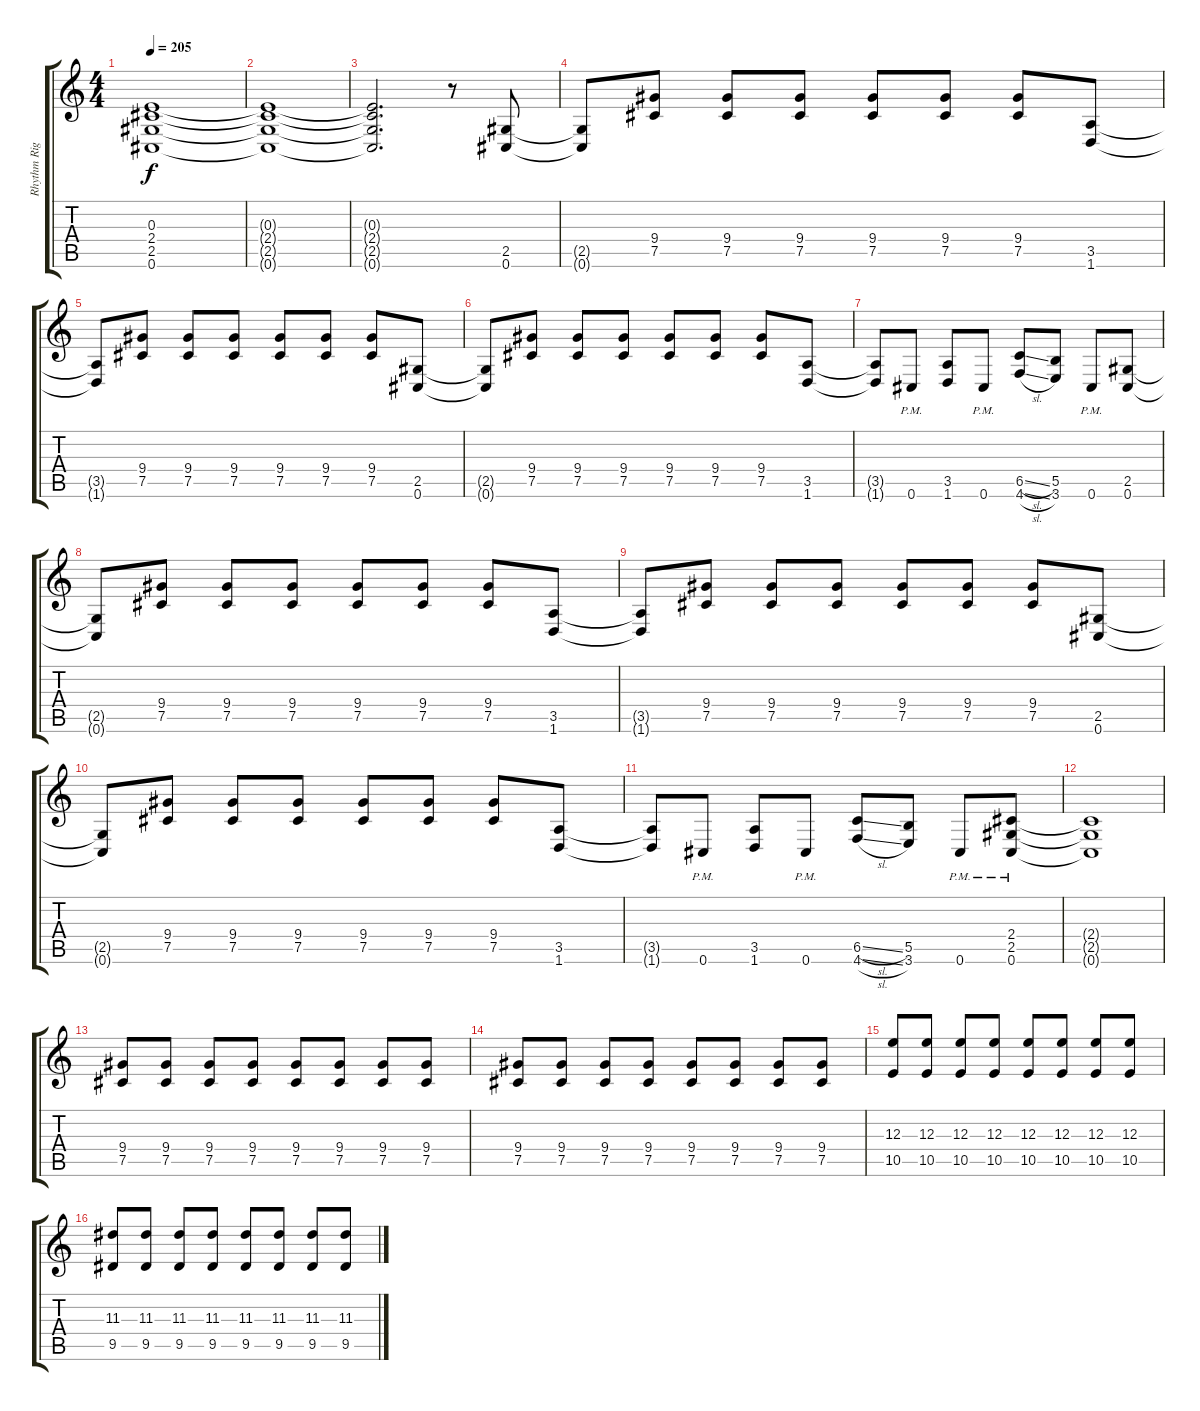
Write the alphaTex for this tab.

\track ("Rhythm Right" "Rhythm Rig") {instrument distortionguitar}
\staff {score tabs}
\tuning (Db4 Ab3 E3 B2 Gb2 Db2) {hide}
\ts (4 4)
\tempo 205
\clef g2
\ks c
(0.3{t} 2.4{t} 2.5{t} 0.6{t}).1{dy f} |
(0.3{t} 2.4{t} 2.5{t} 0.6{t}).1 |
(0.3{t} 2.4{t} 2.5{t} 0.6{t}).2{d} r.8 (2.5 0.6).8 |
(2.5{t} 0.6{t}).8 (9.4 7.5).8 (9.4 7.5).8 (9.4 7.5).8 (9.4 7.5).8 (9.4 7.5).8 (9.4 7.5).8 (3.5 1.6).8 |
(3.5{t} 1.6{t}).8 (9.4 7.5).8 (9.4 7.5).8 (9.4 7.5).8 (9.4 7.5).8 (9.4 7.5).8 (9.4 7.5).8 (2.5 0.6).8 |
(2.5{t} 0.6{t}).8 (9.4 7.5).8 (9.4 7.5).8 (9.4 7.5).8 (9.4 7.5).8 (9.4 7.5).8 (9.4 7.5).8 (3.5 1.6).8 |
(3.5{t} 1.6{t}).8 0.6{pm}.8 (3.5 1.6).8 0.6{pm}.8 (6.5{sl} 4.6{sl}).8 (5.5 3.6).8 0.6{pm}.8 (2.5 0.6).8 |
(2.5{t} 0.6{t}).8 (9.4 7.5).8 (9.4 7.5).8 (9.4 7.5).8 (9.4 7.5).8 (9.4 7.5).8 (9.4 7.5).8 (3.5 1.6).8 |
(3.5{t} 1.6{t}).8 (9.4 7.5).8 (9.4 7.5).8 (9.4 7.5).8 (9.4 7.5).8 (9.4 7.5).8 (9.4 7.5).8 (2.5 0.6).8 |
(2.5{t} 0.6{t}).8 (9.4 7.5).8 (9.4 7.5).8 (9.4 7.5).8 (9.4 7.5).8 (9.4 7.5).8 (9.4 7.5).8 (3.5 1.6).8 |
(3.5{t} 1.6{t}).8 0.6{pm}.8 (3.5 1.6).8 0.6{pm}.8 (6.5{sl} 4.6{sl}).8 (5.5 3.6).8 0.6{pm}.8 (2.4{pm} 2.5{pm} 0.6{pm}).8 |
(2.4{t} 2.5{t} 0.6{t}).1 |
(9.4 7.5).8 (9.4 7.5).8 (9.4 7.5).8 (9.4 7.5).8 (9.4 7.5).8 (9.4 7.5).8 (9.4 7.5).8 (9.4 7.5).8 |
(9.4 7.5).8 (9.4 7.5).8 (9.4 7.5).8 (9.4 7.5).8 (9.4 7.5).8 (9.4 7.5).8 (9.4 7.5).8 (9.4 7.5).8 |
(12.3 10.5).8 (12.3 10.5).8 (12.3 10.5).8 (12.3 10.5).8 (12.3 10.5).8 (12.3 10.5).8 (12.3 10.5).8 (12.3 10.5).8 |
(11.3 9.5).8 (11.3 9.5).8 (11.3 9.5).8 (11.3 9.5).8 (11.3 9.5).8 (11.3 9.5).8 (11.3 9.5).8 (11.3 9.5).8
